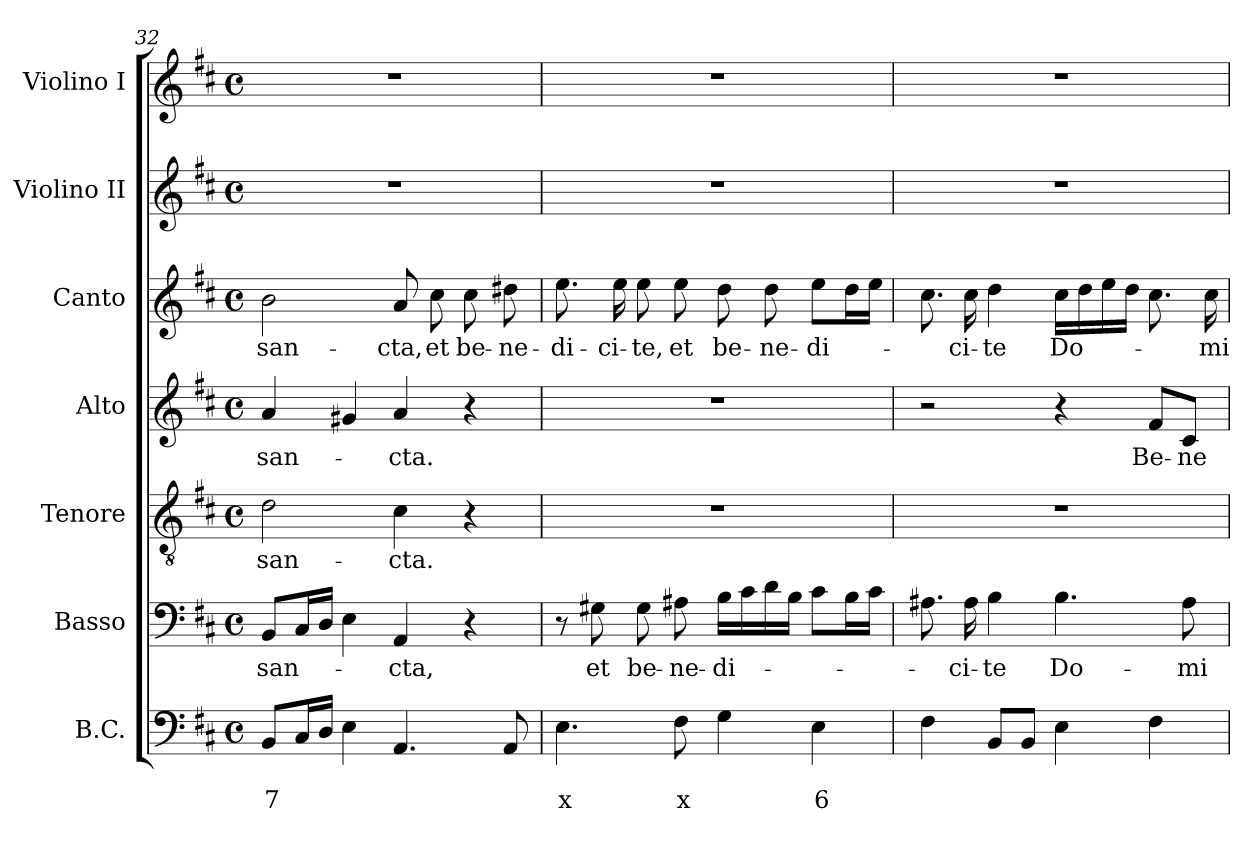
**kern	**text	**text	**kern	**text	**kern	**text	**kern	**text	**kern	**text	**kern	**kern
*part7	*part7	*part7	*part6	*part6	*part5	*part5	*part4	*part4	*part3	*part3	*part2	*part1
*staff7	*staff7	*staff7	*staff6	*staff6	*staff5	*staff5	*staff4	*staff4	*staff3	*staff3	*staff2	*staff1
*I"B.C.	*	*	*I"Basso	*	*I"Tenore	*	*I"Alto	*	*I"Canto	*	*I"Violino II	*I"Violino I
*I'BC	*	*	*I'B	*	*I'T	*	*I'A	*	*I'C	*	*I'Vln. II	*I'Vln. I
*clefF4	*	*	*clefF4	*	*clefGv2	*	*clefG2	*	*clefG2	*	*clefG2	*clefG2
*k[f#c#]	*	*	*k[f#c#]	*	*k[f#c#]	*	*k[f#c#]	*	*k[f#c#]	*	*k[f#c#]	*k[f#c#]
*D:	*	*	*D:	*	*D:	*	*D:	*	*D:	*	*D:	*D:
*M4/4	*	*	*M4/4	*	*M4/4	*	*M4/4	*	*M4/4	*	*M4/4	*M4/4
*met(c)	*	*	*met(c)	*	*met(c)	*	*met(c)	*	*met(c)	*	*met(c)	*met(c)
=32	=32	=32	=32	=32	=32	=32	=32	=32	=32	=32	=32	=32
!	!	!LO:LY:b	!	!	!	!	!	!	!	!	!	!
!	!	!	!	!LO:LY:b	!	!	!	!	!	!	!	!
!	!	!	!	!	!	!LO:LY:b	!	!	!	!	!	!
!	!	!	!	!	!	!	!	!LO:LY:b	!	!	!	!
!	!	!	!	!	!	!	!	!	!	!LO:LY:b	!	!
8BB/L	.	7	8BB/L	san-	2d\	san-	4a/	san-	2b\	san-	1r	1r
16C#/L	.	.	16C#/L	.	.	.	.	.	.	.	.	.
16D/JJ	.	.	16D/JJ	.	.	.	.	.	.	.	.	.
4E\	.	.	4E\	.	.	.	4g#X/	.	.	.	.	.
!	!	!	!	!LO:LY:b	!	!	!	!	!	!	!	!
!	!	!	!	!	!	!LO:LY:b	!	!	!	!	!	!
!	!	!	!	!	!	!	!	!LO:LY:b	!	!	!	!
!	!	!	!	!	!	!	!	!	!	!LO:LY:b	!	!
4.AA/	.	.	4AA/	-cta,	4c#\	-cta.	4a/	-cta.	8a/	-cta,	.	.
!	!	!	!	!	!	!	!	!	!	!LO:LY:b	!	!
.	.	.	.	.	.	.	.	.	8cc#\	et	.	.
!	!	!	!	!	!	!	!	!	!	!LO:LY:b	!	!
.	.	.	4r	.	4r	.	4r	.	8cc#\	be-	.	.
!	!	!	!	!	!	!	!	!	!	!LO:LY:b	!	!
8AA/	.	.	.	.	.	.	.	.	8dd#X\	-ne-	.	.
=33	=33	=33	=33	=33	=33	=33	=33	=33	=33	=33	=33	=33
!	!	!LO:LY:b	!	!	!	!	!	!	!	!	!	!
!	!	!	!	!	!	!	!	!	!	!LO:LY:b	!	!
4.E\	.	x	8r	.	1r	.	1r	.	8.ee\	-di-	1r	1r
!	!	!	!	!LO:LY:b	!	!	!	!	!	!	!	!
.	.	.	8G#X\	et	.	.	.	.	.	.	.	.
!	!	!	!	!	!	!	!	!	!	!LO:LY:b	!	!
.	.	.	.	.	.	.	.	.	16ee\	-ci-	.	.
!	!	!	!	!LO:LY:b	!	!	!	!	!	!	!	!
!	!	!	!	!	!	!	!	!	!	!LO:LY:b	!	!
.	.	.	8G#\	be-	.	.	.	.	8ee\	-te,	.	.
!	!	!LO:LY:b	!	!	!	!	!	!	!	!	!	!
!	!	!	!	!LO:LY:b	!	!	!	!	!	!	!	!
!	!	!	!	!	!	!	!	!	!	!LO:LY:b	!	!
8F#\	.	x	8A#X\	-ne-	.	.	.	.	8ee\	et	.	.
!	!	!	!	!LO:LY:b	!	!	!	!	!	!	!	!
!	!	!	!	!	!	!	!	!	!	!LO:LY:b	!	!
4G\	.	.	16B\LL	-di-	.	.	.	.	8dd\	be-	.	.
.	.	.	16c#\	.	.	.	.	.	.	.	.	.
!	!	!	!	!	!	!	!	!	!	!LO:LY:b	!	!
.	.	.	16d\	.	.	.	.	.	8dd\	-ne-	.	.
.	.	.	16B\JJ	.	.	.	.	.	.	.	.	.
!	!	!LO:LY:b	!	!	!	!	!	!	!	!	!	!
!	!	!	!	!	!	!	!	!	!	!LO:LY:b	!	!
4E\	.	6	8c#\L	.	.	.	.	.	8ee\L	-di-	.	.
.	.	.	16B\L	.	.	.	.	.	16dd\L	.	.	.
.	.	.	16c#\JJ	.	.	.	.	.	16ee\JJ	.	.	.
!!LO:LB:g=z
=34	=34	=34	=34	=34	=34	=34	=34	=34	=34	=34	=34	=34
4F#\	.	.	8.A#X\	.	1r	.	2r	.	8.cc#\	.	1r	1r
!	!	!	!	!LO:LY:b	!	!	!	!	!	!	!	!
!	!	!	!	!	!	!	!	!	!	!LO:LY:b	!	!
.	.	.	16A#\	-ci-	.	.	.	.	16cc#\	-ci-	.	.
!	!	!	!	!LO:LY:b	!	!	!	!	!	!	!	!
!	!	!	!	!	!	!	!	!	!	!LO:LY:b	!	!
8BB/L	.	.	4B\	-te	.	.	.	.	4dd\	-te	.	.
8BB/J	.	.	.	.	.	.	.	.	.	.	.	.
!	!	!	!	!LO:LY:b	!	!	!	!	!	!	!	!
!	!	!	!	!	!	!	!	!	!	!LO:LY:b	!	!
4E\	.	.	4.B\	Do-	.	.	4r	.	16cc#\LL	Do-	.	.
.	.	.	.	.	.	.	.	.	16dd\	.	.	.
.	.	.	.	.	.	.	.	.	16ee\	.	.	.
.	.	.	.	.	.	.	.	.	16dd\JJ	.	.	.
!	!	!	!	!	!	!	!	!LO:LY:b	!	!	!	!
4F#\	.	.	.	.	.	.	8f#/L	Be-	8.cc#\	.	.	.
!	!	!	!	!LO:LY:b	!	!	!	!	!	!	!	!
!	!	!	!	!	!	!	!	!LO:LY:b	!	!	!	!
.	.	.	8A#\	-mi-	.	.	8c#/J	-ne-	.	.	.	.
!	!	!	!	!	!	!	!	!	!	!LO:LY:b	!	!
.	.	.	.	.	.	.	.	.	16cc#\	-mi-	.	.
=	=	=	=	=	=	=	=	=	=	=	=	=
*-	*-	*-	*-	*-	*-	*-	*-	*-	*-	*-	*-	*-
